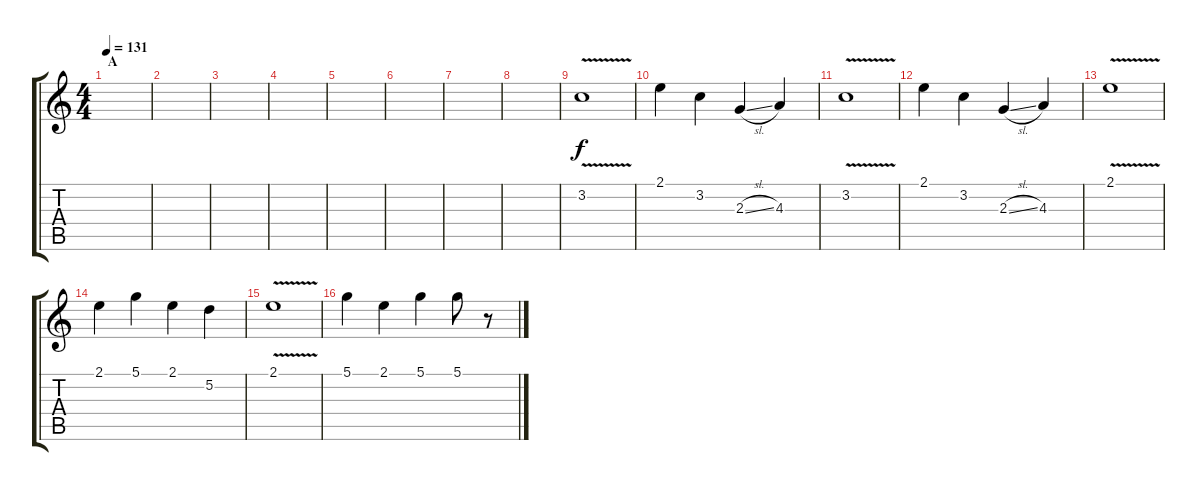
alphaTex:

\track "" {instrument acousticguitarsteel}
\staff {score tabs}
\tuning (D4 A3 F3 C3 G2 C2) {hide}
\ts (4 4)
\section ("" "A")
\tempo 131
\clef g2
\ks c
|
|
|
|
|
|
|
|
3.2{v}.1{instrument distortionguitar} |
2.1.4 3.2.4 2.3{sl}.4 4.3.4 |
3.2{v}.1 |
2.1.4 3.2.4 2.3{sl}.4 4.3.4 |
2.1{v}.1 |
2.1.4 5.1.4 2.1.4 5.2.4 |
2.1{v}.1 |
5.1.4 2.1.4 5.1.4 5.1.8 r.8
